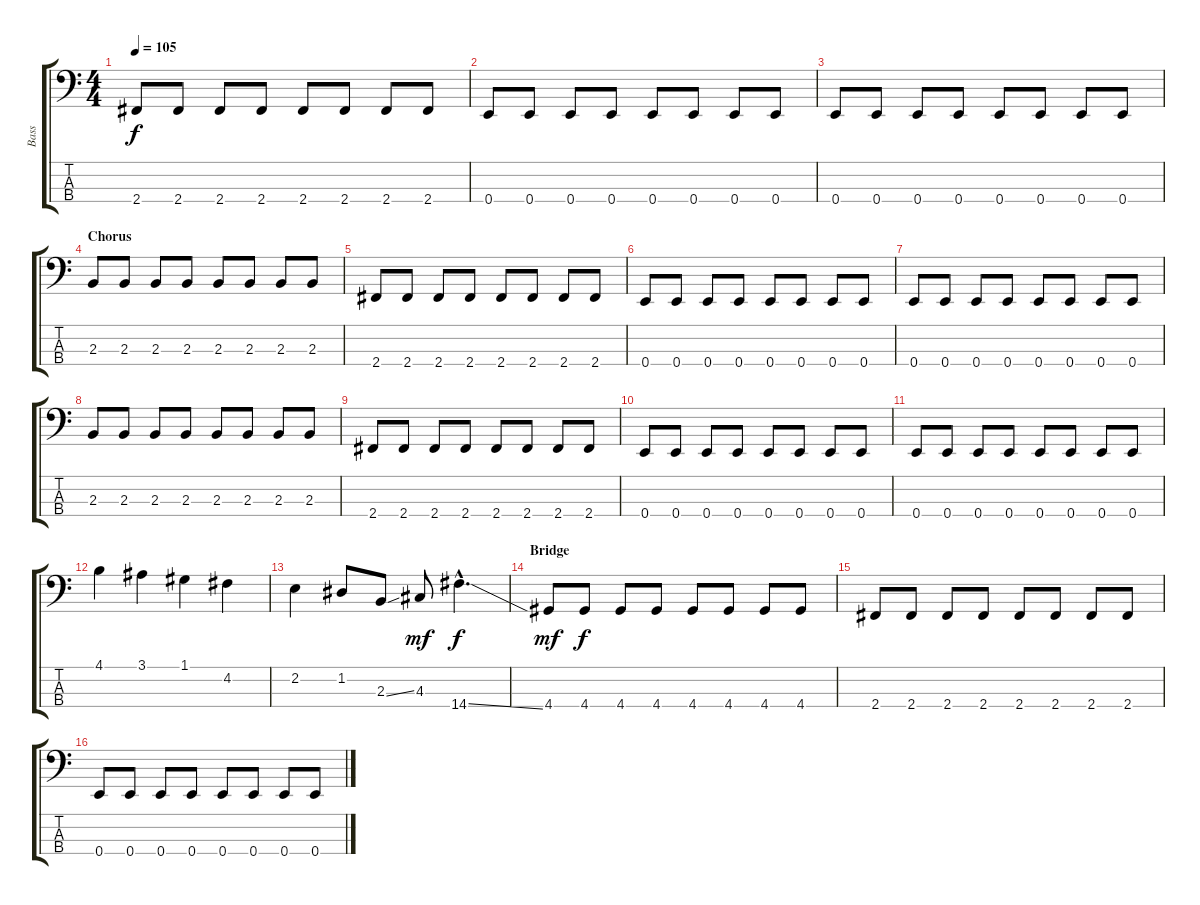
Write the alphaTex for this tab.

\track ("Bass" "Bass") {instrument electricbassfinger}
\staff {score tabs}
\tuning (G2 D2 A1 E1) {hide}
\ts (4 4)
\tempo 105
\clef f4
\ks c
2.4.8{dy f} 2.4.8 2.4.8 2.4.8 2.4.8 2.4.8 2.4.8 2.4.8 |
0.4.8 0.4.8 0.4.8 0.4.8 0.4.8 0.4.8 0.4.8 0.4.8 |
0.4.8 0.4.8 0.4.8 0.4.8 0.4.8 0.4.8 0.4.8 0.4.8 |
\section ("" "Chorus")
2.3.8 2.3.8 2.3.8 2.3.8 2.3.8 2.3.8 2.3.8 2.3.8 |
2.4.8 2.4.8 2.4.8 2.4.8 2.4.8 2.4.8 2.4.8 2.4.8 |
0.4.8 0.4.8 0.4.8 0.4.8 0.4.8 0.4.8 0.4.8 0.4.8 |
0.4.8 0.4.8 0.4.8 0.4.8 0.4.8 0.4.8 0.4.8 0.4.8 |
2.3.8 2.3.8 2.3.8 2.3.8 2.3.8 2.3.8 2.3.8 2.3.8 |
2.4.8 2.4.8 2.4.8 2.4.8 2.4.8 2.4.8 2.4.8 2.4.8 |
0.4.8 0.4.8 0.4.8 0.4.8 0.4.8 0.4.8 0.4.8 0.4.8 |
0.4.8 0.4.8 0.4.8 0.4.8 0.4.8 0.4.8 0.4.8 0.4.8 |
4.1.4 3.1.4 1.1.4 4.2.4 |
2.2.4{volume 16} 1.2.8 2.3{ss}.8 4.3.8{dy mf} 14.4{ss hac}.4{d dy f} |
\section ("" "Bridge")
4.4.8{dy mf} 4.4.8{dy f} 4.4.8 4.4.8 4.4.8 4.4.8 4.4.8 4.4.8 |
2.4.8 2.4.8 2.4.8 2.4.8 2.4.8 2.4.8 2.4.8 2.4.8 |
0.4.8 0.4.8 0.4.8 0.4.8 0.4.8 0.4.8 0.4.8 0.4.8
